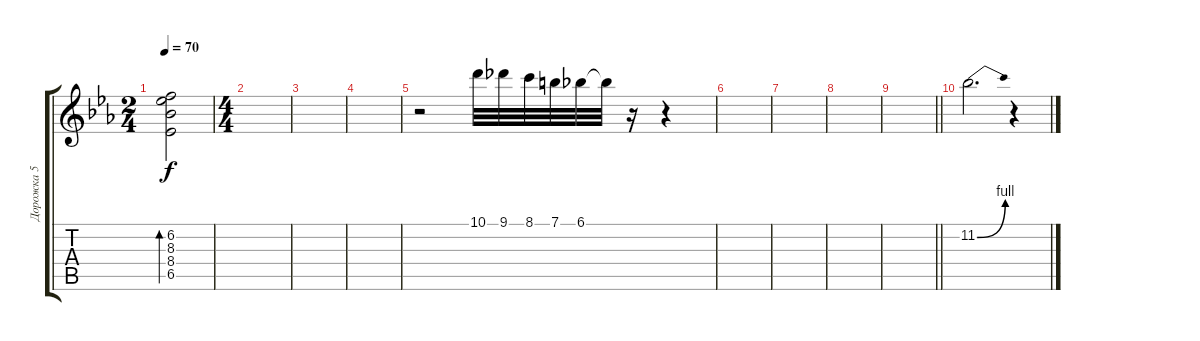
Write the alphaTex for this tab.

\track ("Дорожка 5" "Дорожка 5") {instrument electricguitarclean}
\staff {score tabs}
\tuning (E4 B3 G3 D3 A2 E2) {hide}
\ts (2 4)
\tempo 70
\clef g2
\ks eb
(6.2 8.3 8.4 6.5).2{bd 120 dy f} |
\ts (4 4)
|
|
|
r.2 10.1.32 9.1.32 8.1.32 7.1.32 6.1.32 6.1{t}.32 r.16 r.4 |
|
|
|
\barLineRight lightlight
|
11.2{be (bend 0 0 60 4)}.2{d instrument distortionguitar} r.4
